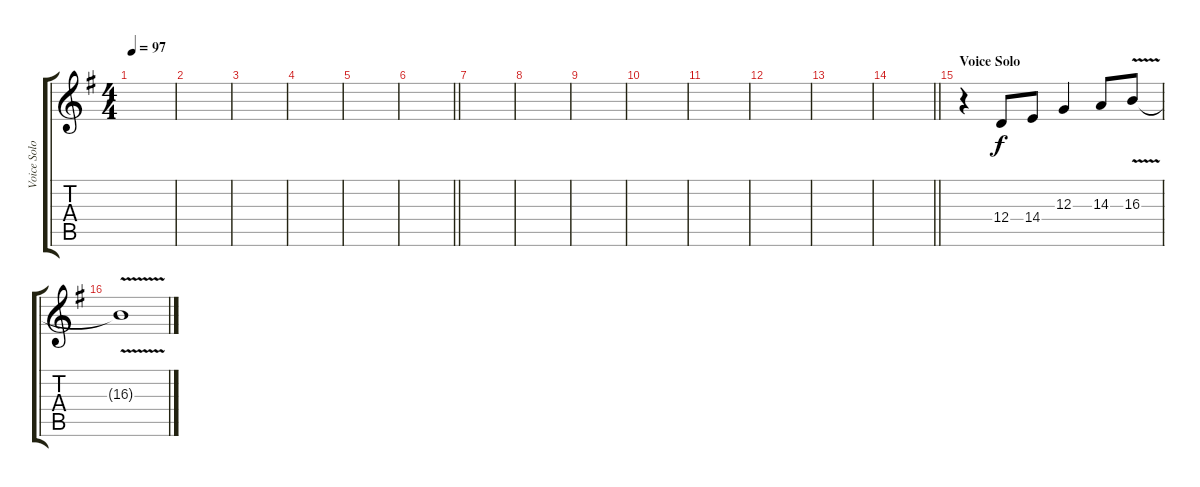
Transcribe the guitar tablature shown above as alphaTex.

\track ("Voice Solo" "Voice Solo") {instrument cello}
\staff {score tabs}
\tuning (E4 B3 G3 D3 A2 E2) {hide}
\ts (4 4)
\tempo 97
\clef g2
\ks g
|
|
|
|
|
\barLineRight lightlight
|
|
|
|
|
|
|
|
\barLineRight lightlight
|
\section ("" "Voice Solo")
r.4 12.4.8 14.4.8 12.3.4 14.3.8 16.3{v}.8 |
16.3{t}.1
